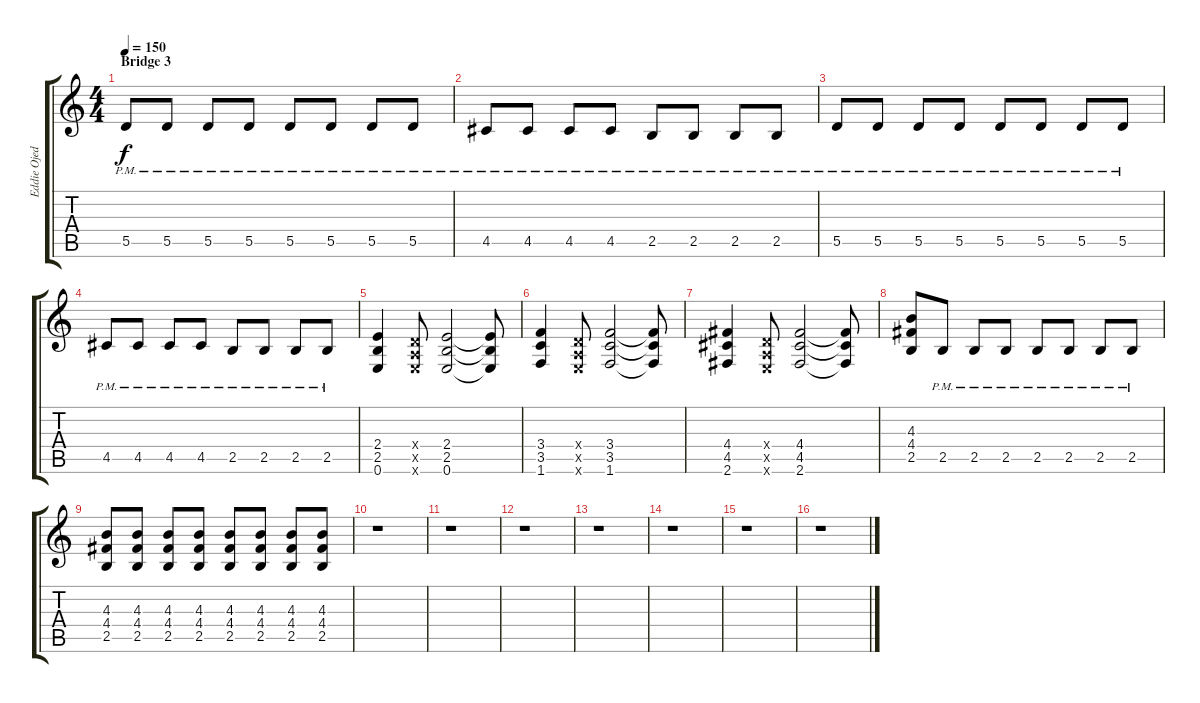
\track ("Eddie Ojeda - Lead/Rhythm" "Eddie Ojed") {instrument distortionguitar}
\staff {score tabs}
\tuning (E4 B3 G3 D3 A2 E2) {hide}
\ts (4 4)
\section ("" "Bridge 3")
\tempo 150
\clef g2
\ks c
5.5{pm}.8{dy f} 5.5{pm}.8 5.5{pm}.8 5.5{pm}.8 5.5{pm}.8 5.5{pm}.8 5.5{pm}.8 5.5{pm}.8 |
4.5{pm}.8 4.5{pm}.8 4.5{pm}.8 4.5{pm}.8 2.5{pm}.8 2.5{pm}.8 2.5{pm}.8 2.5{pm}.8 |
5.5{pm}.8 5.5{pm}.8 5.5{pm}.8 5.5{pm}.8 5.5{pm}.8 5.5{pm}.8 5.5{pm}.8 5.5{pm}.8 |
4.5{pm}.8 4.5{pm}.8 4.5{pm}.8 4.5{pm}.8 2.5{pm}.8 2.5{pm}.8 2.5{pm}.8 2.5{pm}.8 |
(2.4 2.5 0.6).4 (0.4{x} 0.5{x} 0.6{x}).8 (2.4 2.5 0.6).2 (2.4{t} 2.5{t} 0.6{t}).8 |
(3.4 3.5 1.6).4 (0.4{x} 0.5{x} 0.6{x}).8 (3.4 3.5 1.6).2 (3.4{t} 3.5{t} 1.6{t}).8 |
(4.4 4.5 2.6).4 (0.4{x} 0.5{x} 0.6{x}).8 (4.4 4.5 2.6).2 (4.4{t} 4.5{t} 2.6{t}).8 |
(4.3 4.4 2.5).8 2.5{pm}.8 2.5{pm}.8 2.5{pm}.8 2.5{pm}.8 2.5{pm}.8 2.5{pm}.8 2.5{pm}.8 |
(4.3 4.4 2.5).8 (4.3 4.4 2.5).8 (4.3 4.4 2.5).8 (4.3 4.4 2.5).8 (4.3 4.4 2.5).8 (4.3 4.4 2.5).8 (4.3 4.4 2.5).8 (4.3 4.4 2.5).8 |
r.1 |
r.1 |
r.1 |
r.1 |
r.1 |
r.1 |
r.1
